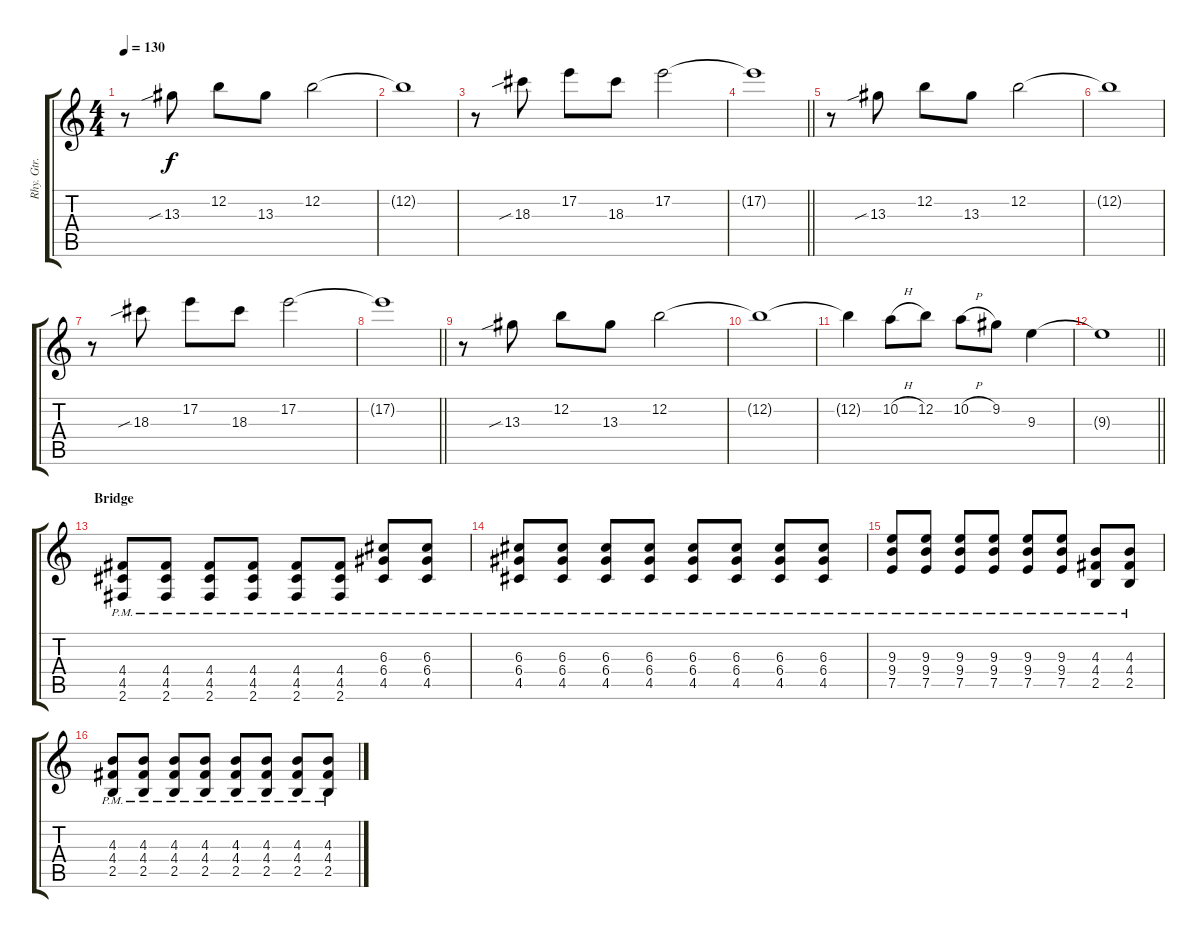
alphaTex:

\track ("Rhy. Gtr. 4" "Rhy. Gtr. ") {instrument acousticguitarnylon}
\staff {score tabs}
\tuning (E4 B3 G3 D3 A2 E2) {hide}
\ts (4 4)
\tempo 130
\clef g2
\ks c
r.8{dy f} 13.3{sib}.8 12.2.8 13.3.8 12.2.2 |
12.2{t}.1 |
r.8 18.3{sib}.8 17.2.8 18.3.8 17.2.2 |
\barLineRight lightlight
17.2{t}.1 |
r.8 13.3{sib}.8 12.2.8 13.3.8 12.2.2 |
12.2{t}.1 |
r.8 18.3{sib}.8 17.2.8 18.3.8 17.2.2 |
\barLineRight lightlight
17.2{t}.1 |
r.8 13.3{sib}.8 12.2.8 13.3.8 12.2.2 |
12.2{t}.1 |
12.2{t}.4 10.2{h}.8 12.2.8 10.2{h}.8 9.2.8 9.3.4 |
\barLineRight lightlight
9.3{t}.1 |
\section ("" "Bridge")
(4.4{pm} 4.5{pm} 2.6{pm}).8 (4.4{pm} 4.5{pm} 2.6{pm}).8 (4.4{pm} 4.5{pm} 2.6{pm}).8 (4.4{pm} 4.5{pm} 2.6{pm}).8 (4.4{pm} 4.5{pm} 2.6{pm}).8 (4.4{pm} 4.5{pm} 2.6{pm}).8 (6.3{pm} 6.4{pm} 4.5{pm}).8 (6.3{pm} 6.4{pm} 4.5{pm}).8 |
(6.3{pm} 6.4{pm} 4.5{pm}).8 (6.3{pm} 6.4{pm} 4.5{pm}).8 (6.3{pm} 6.4{pm} 4.5{pm}).8 (6.3{pm} 6.4{pm} 4.5{pm}).8 (6.3{pm} 6.4{pm} 4.5{pm}).8 (6.3{pm} 6.4{pm} 4.5{pm}).8 (6.3{pm} 6.4{pm} 4.5{pm}).8 (6.3{pm} 6.4{pm} 4.5{pm}).8 |
(9.3{pm} 9.4{pm} 7.5{pm}).8 (9.3{pm} 9.4{pm} 7.5{pm}).8 (9.3{pm} 9.4{pm} 7.5{pm}).8 (9.3{pm} 9.4{pm} 7.5{pm}).8 (9.3{pm} 9.4{pm} 7.5{pm}).8 (9.3{pm} 9.4{pm} 7.5{pm}).8 (4.3{pm} 4.4{pm} 2.5{pm}).8 (4.3{pm} 4.4{pm} 2.5{pm}).8 |
(4.3{pm} 4.4{pm} 2.5{pm}).8 (4.3{pm} 4.4{pm} 2.5{pm}).8 (4.3{pm} 4.4{pm} 2.5{pm}).8 (4.3{pm} 4.4{pm} 2.5{pm}).8 (4.3{pm} 4.4{pm} 2.5{pm}).8 (4.3{pm} 4.4{pm} 2.5{pm}).8 (4.3{pm} 4.4{pm} 2.5{pm}).8 (4.3{pm} 4.4{pm} 2.5{pm}).8
